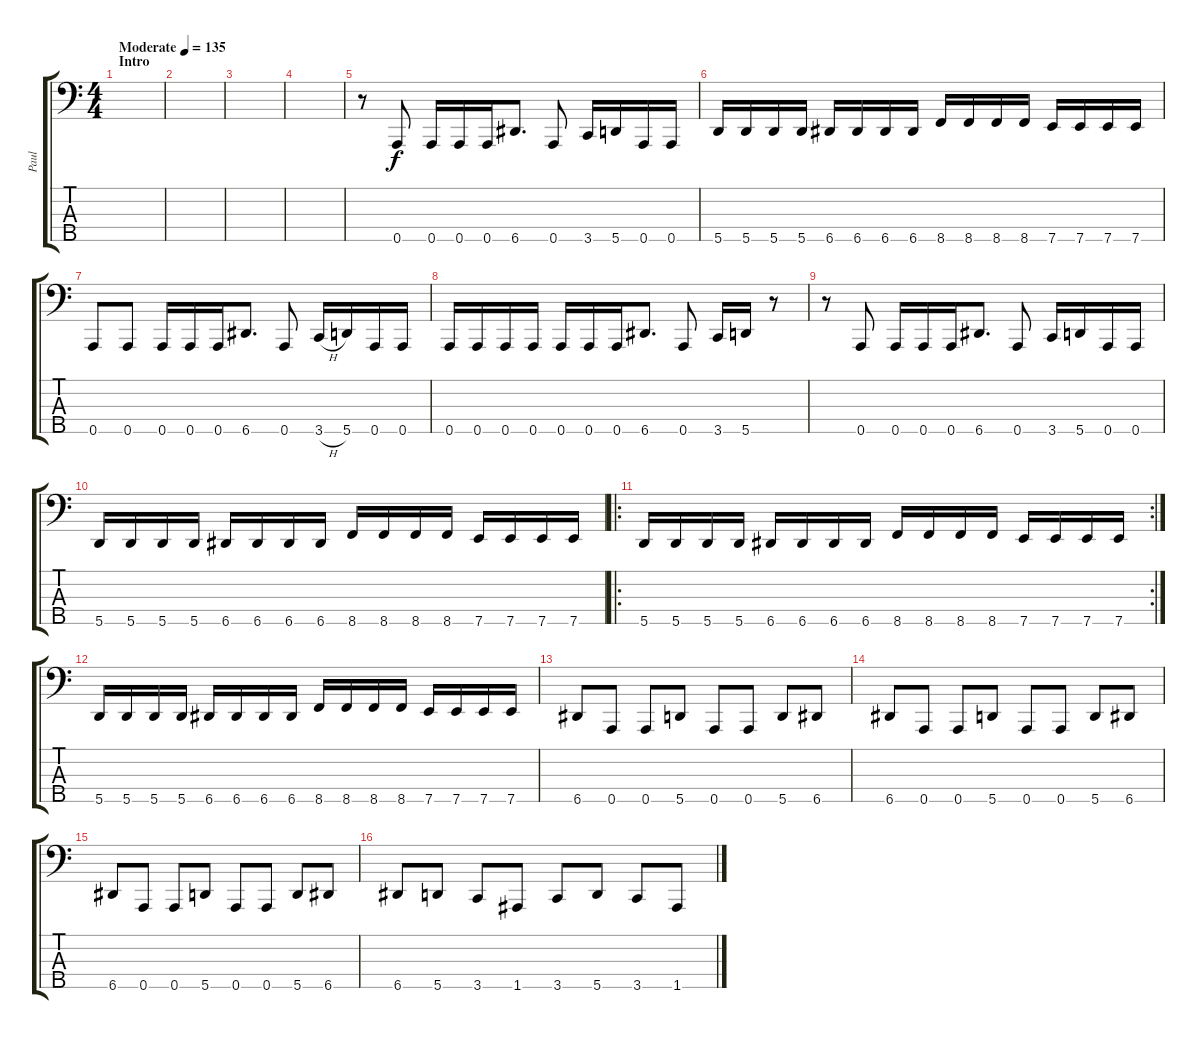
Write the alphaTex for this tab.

\track ("Paul" "Paul") {instrument electricbassfinger}
\staff {score tabs}
\tuning (G2 D2 A1 E1 A0) {hide}
\ts (4 4)
\section ("" "Intro")
\tempo (135 "Moderate")
\clef f4
\ks c
|
|
|
|
r.8 0.5.8 0.5.16 0.5.16 0.5.16 6.5.8{d} 0.5.8 3.5.16 5.5.16 0.5.16 0.5.16 |
5.5.16 5.5.16 5.5.16 5.5.16 6.5.16 6.5.16 6.5.16 6.5.16 8.5.16 8.5.16 8.5.16 8.5.16 7.5.16 7.5.16 7.5.16 7.5.16 |
0.5.8 0.5.8 0.5.16 0.5.16 0.5.16 6.5.8{d} 0.5.8 3.5{h}.16 5.5.16 0.5.16 0.5.16 |
0.5.16 0.5.16 0.5.16 0.5.16 0.5.16 0.5.16 0.5.16 6.5.8{d} 0.5.8 3.5.16 5.5.16 r.8 |
r.8 0.5.8 0.5.16 0.5.16 0.5.16 6.5.8{d} 0.5.8 3.5.16 5.5.16 0.5.16 0.5.16 |
5.5.16 5.5.16 5.5.16 5.5.16 6.5.16 6.5.16 6.5.16 6.5.16 8.5.16 8.5.16 8.5.16 8.5.16 7.5.16 7.5.16 7.5.16 7.5.16 |
\ro
\rc 2
5.5.16 5.5.16 5.5.16 5.5.16 6.5.16 6.5.16 6.5.16 6.5.16 8.5.16 8.5.16 8.5.16 8.5.16 7.5.16 7.5.16 7.5.16 7.5.16 |
5.5.16 5.5.16 5.5.16 5.5.16 6.5.16 6.5.16 6.5.16 6.5.16 8.5.16 8.5.16 8.5.16 8.5.16 7.5.16 7.5.16 7.5.16 7.5.16 |
6.5.8 0.5.8 0.5.8 5.5.8 0.5.8 0.5.8 5.5.8 6.5.8 |
6.5.8 0.5.8 0.5.8 5.5.8 0.5.8 0.5.8 5.5.8 6.5.8 |
6.5.8 0.5.8 0.5.8 5.5.8 0.5.8 0.5.8 5.5.8 6.5.8 |
6.5.8 5.5.8 3.5.8 1.5.8 3.5.8 5.5.8 3.5.8 1.5.8
